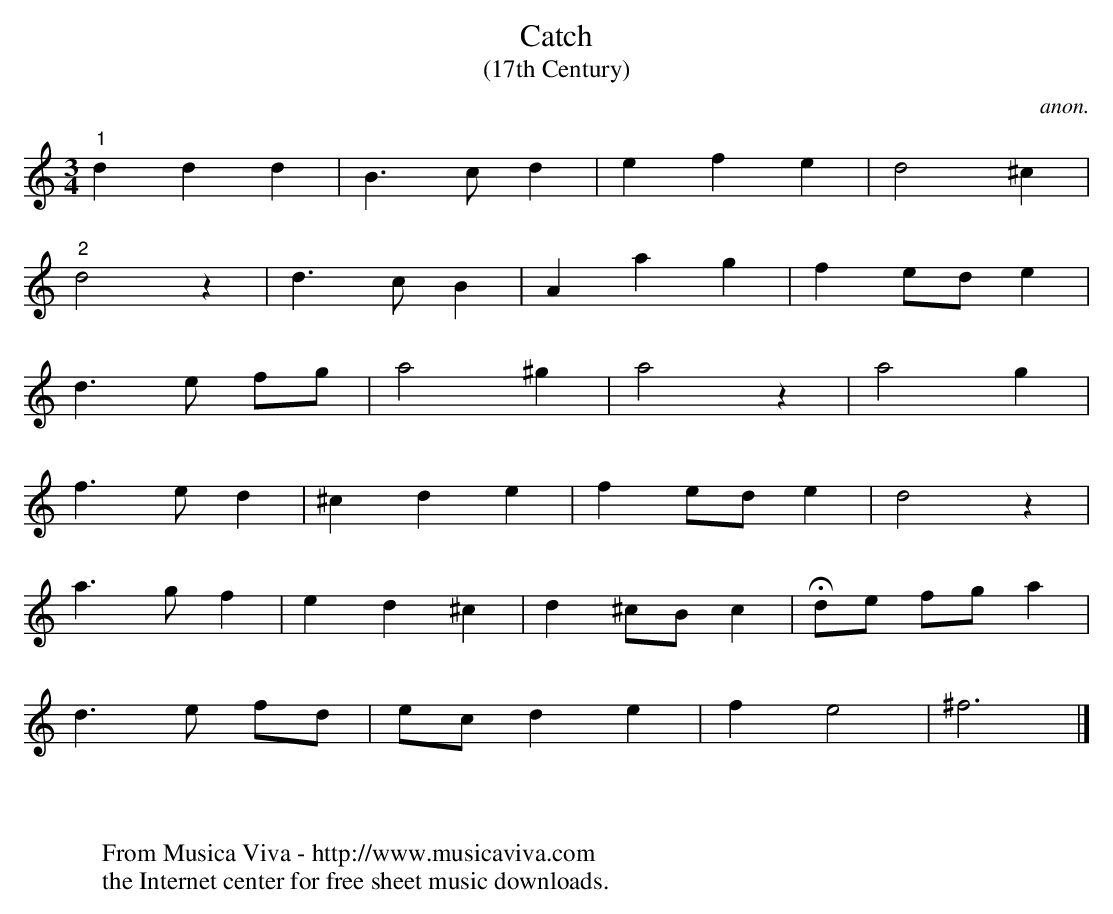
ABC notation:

X:1
T:Catch
T:(17th Century)
C:anon.
M:3/4
L:1/4
K:Ddor
"1"ddd|B>cd|efe|d2^c|
"2"d2 z|d>cB|Aag|f e/d/e|
d>e f/g/|a2^g|a2 z|a2g|
f>ed|^cde|fe/d/e|d2 z|
a>gf|ed^c|d^c/B/c|Hd/e/ f/g/a|
d>e f/d/|e/c/de|fe2|^f3|]
W:
W:
W:  From Musica Viva - http://www.musicaviva.com
W:  the Internet center for free sheet music downloads.
